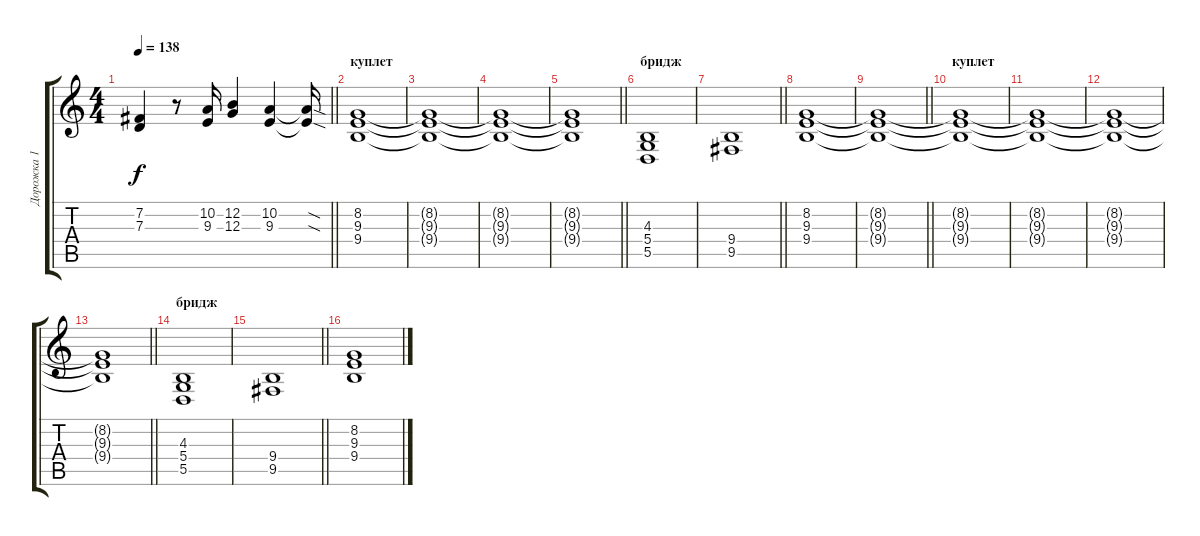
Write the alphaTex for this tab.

\track ("Дорожка 1" "Дорожка 1") {instrument lead6voice}
\staff {score tabs}
\tuning (E4 B3 G3 D3 A2 E2) {hide}
\ts (4 4)
\tempo 138
\clef g2
\barLineRight lightlight
\ks c
(7.2 7.3).4{dy f} r.8 (10.2 9.3).16 (12.2 12.3).4 (10.2 9.3).4 (10.2{sod t} 9.3{sod t}).16 |
\section ("" "куплет")
(8.2 9.3 9.4).1 |
(8.2{t} 9.3{t} 9.4{t}).1 |
(8.2{t} 9.3{t} 9.4{t}).1 |
\barLineRight lightlight
(8.2{t} 9.3{t} 9.4{t}).1 |
\section ("" "бридж")
(4.3 5.4 5.5).1 |
\barLineRight lightlight
(9.4 9.5).1 |
\section ("" "")
(8.2 9.3 9.4).1 |
\barLineRight lightlight
(8.2{t} 9.3{t} 9.4{t}).1 |
\section ("" "куплет")
(8.2{t} 9.3{t} 9.4{t}).1 |
(8.2{t} 9.3{t} 9.4{t}).1 |
(8.2{t} 9.3{t} 9.4{t}).1 |
\barLineRight lightlight
(8.2{t} 9.3{t} 9.4{t}).1 |
\section ("" "бридж")
(4.3 5.4 5.5).1 |
\barLineRight lightlight
(9.4 9.5).1 |
(8.2 9.3 9.4).1
